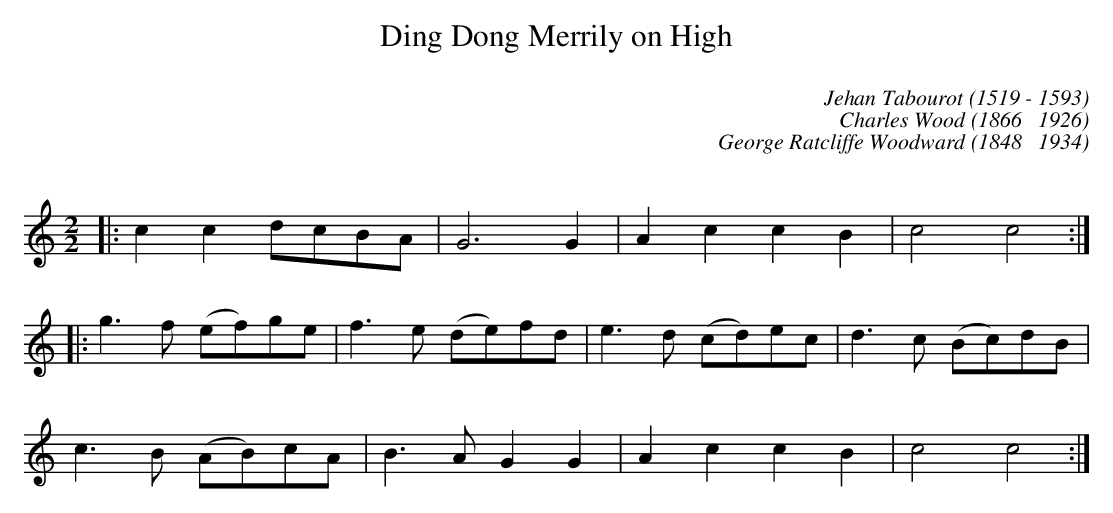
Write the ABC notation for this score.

X:1
C:
T: Ding Dong Merrily on High
C: Jehan Tabourot (1519 - 1593)
C: Charles Wood (1866   1926)
C: George Ratcliffe Woodward (1848   1934)
C:
M: 2/2
L: 1/8
K: C
V: 1
|: c2c2 dcBA | G6G2 | A2c2 c2B2 | c4 c4 :|
|: g2>f2 (ef)ge | f2>e2 (de)fd | e2>d2 (cd)ec | d2>c2 (Bc)dB |
c2>B2 (AB)cA | B2>A2 G2G2 | A2c2 c2B2 | c4 c4 :|
